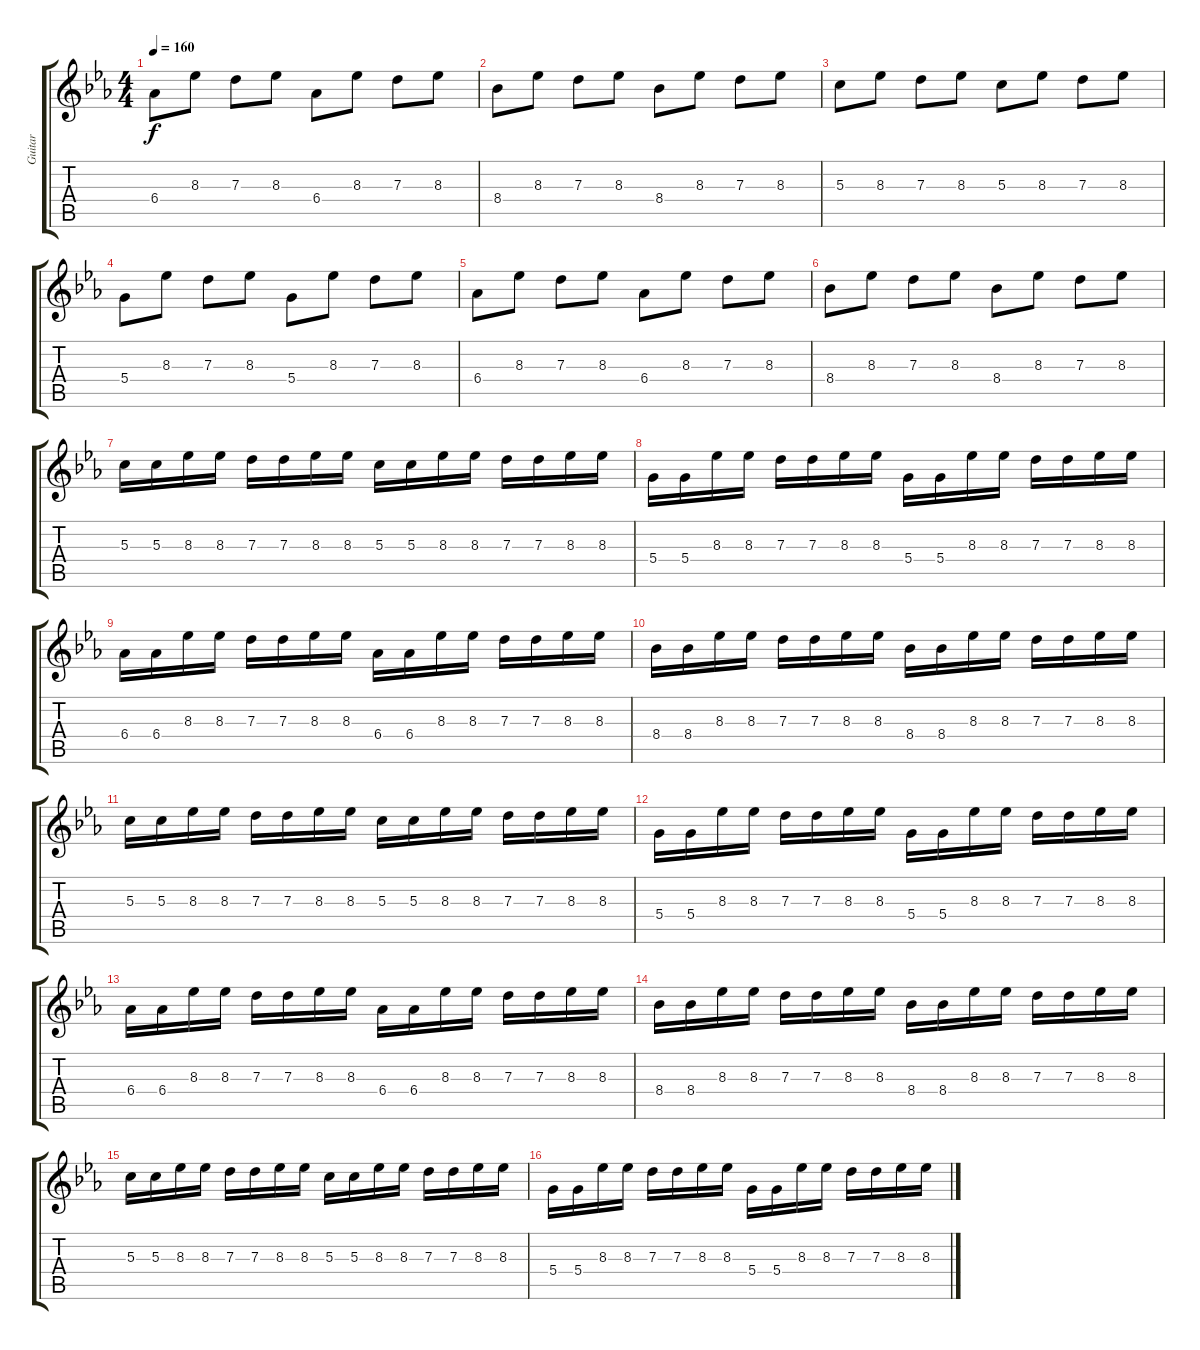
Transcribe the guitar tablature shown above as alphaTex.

\track ("Guitar" "Guitar") {instrument distortionguitar}
\staff {score tabs}
\tuning (E4 B3 G3 D3 A2 E2) {hide}
\ts (4 4)
\tempo 160
\clef g2
\ks eb
6.4.8{dy f} 8.3.8 7.3.8 8.3.8 6.4.8 8.3.8 7.3.8 8.3.8 |
8.4.8 8.3.8 7.3.8 8.3.8 8.4.8 8.3.8 7.3.8 8.3.8 |
5.3.8 8.3.8 7.3.8 8.3.8 5.3.8 8.3.8 7.3.8 8.3.8 |
5.4.8 8.3.8 7.3.8 8.3.8 5.4.8 8.3.8 7.3.8 8.3.8 |
6.4.8 8.3.8 7.3.8 8.3.8 6.4.8 8.3.8 7.3.8 8.3.8 |
8.4.8 8.3.8 7.3.8 8.3.8 8.4.8 8.3.8 7.3.8 8.3.8 |
5.3.16 5.3.16 8.3.16 8.3.16 7.3.16 7.3.16 8.3.16 8.3.16 5.3.16 5.3.16 8.3.16 8.3.16 7.3.16 7.3.16 8.3.16 8.3.16 |
5.4.16 5.4.16 8.3.16 8.3.16 7.3.16 7.3.16 8.3.16 8.3.16 5.4.16 5.4.16 8.3.16 8.3.16 7.3.16 7.3.16 8.3.16 8.3.16 |
6.4.16 6.4.16 8.3.16 8.3.16 7.3.16 7.3.16 8.3.16 8.3.16 6.4.16 6.4.16 8.3.16 8.3.16 7.3.16 7.3.16 8.3.16 8.3.16 |
8.4.16 8.4.16 8.3.16 8.3.16 7.3.16 7.3.16 8.3.16 8.3.16 8.4.16 8.4.16 8.3.16 8.3.16 7.3.16 7.3.16 8.3.16 8.3.16 |
5.3.16 5.3.16 8.3.16 8.3.16 7.3.16 7.3.16 8.3.16 8.3.16 5.3.16 5.3.16 8.3.16 8.3.16 7.3.16 7.3.16 8.3.16 8.3.16 |
5.4.16 5.4.16 8.3.16 8.3.16 7.3.16 7.3.16 8.3.16 8.3.16 5.4.16 5.4.16 8.3.16 8.3.16 7.3.16 7.3.16 8.3.16 8.3.16 |
6.4.16 6.4.16 8.3.16 8.3.16 7.3.16 7.3.16 8.3.16 8.3.16 6.4.16 6.4.16 8.3.16 8.3.16 7.3.16 7.3.16 8.3.16 8.3.16 |
8.4.16 8.4.16 8.3.16 8.3.16 7.3.16 7.3.16 8.3.16 8.3.16 8.4.16 8.4.16 8.3.16 8.3.16 7.3.16 7.3.16 8.3.16 8.3.16 |
5.3.16 5.3.16 8.3.16 8.3.16 7.3.16 7.3.16 8.3.16 8.3.16 5.3.16 5.3.16 8.3.16 8.3.16 7.3.16 7.3.16 8.3.16 8.3.16 |
5.4.16 5.4.16 8.3.16 8.3.16 7.3.16 7.3.16 8.3.16 8.3.16 5.4.16 5.4.16 8.3.16 8.3.16 7.3.16 7.3.16 8.3.16 8.3.16
